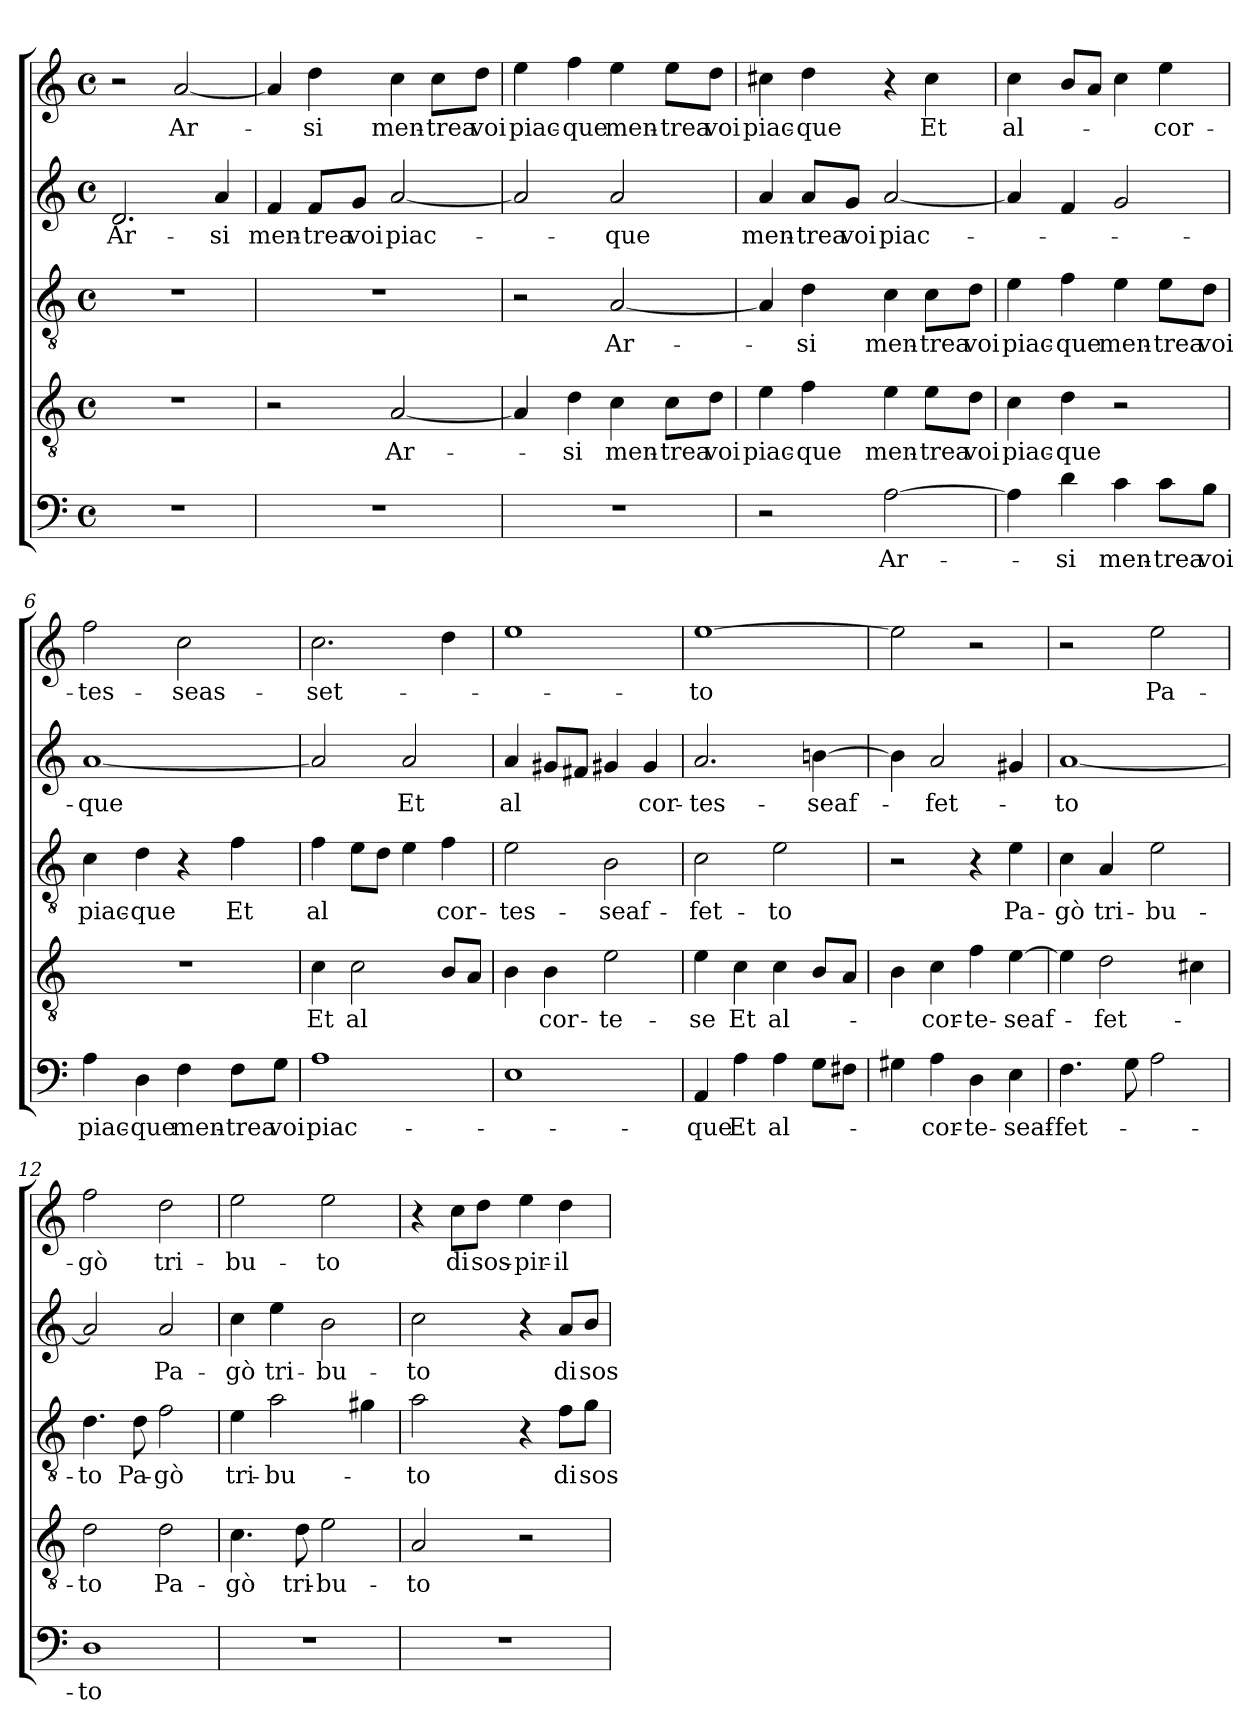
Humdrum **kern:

**kern	**text	**kern	**text	**kern	**text	**kern	**text	**kern	**text
*part5	*part5	*part4	*part4	*part3	*part3	*part2	*part2	*part1	*part1
*staff5	*staff5	*staff4	*staff4	*staff3	*staff3	*staff2	*staff2	*staff1	*staff1
*clefF4	*	*clefGv2	*	*clefGv2	*	*clefG2	*	*clefG2	*
*k[]	*	*k[]	*	*k[]	*	*k[]	*	*k[]	*
*C:	*	*C:	*	*C:	*	*C:	*	*C:	*
*M4/4	*	*M4/4	*	*M4/4	*	*M4/4	*	*M4/4	*
*met(c)	*	*met(c)	*	*met(c)	*	*met(c)	*	*met(c)	*
=1	=1	=1	=1	=1	=1	=1	=1	=1	=1
1r	.	1r	.	1r	.	2.d/	Ar-	2r	.
.	.	.	.	.	.	.	.	[2a/	Ar-
.	.	.	.	.	.	4a/	-si	.	.
=2	=2	=2	=2	=2	=2	=2	=2	=2	=2
1r	.	2r	.	1r	.	4f/	men-	4a/]	.
.	.	.	.	.	.	8f/L	-trea	4dd\	-si
.	.	.	.	.	.	8g/J	voi	.	.
.	.	[2A/	Ar-	.	.	[2a/	piac-	4cc\	men-
.	.	.	.	.	.	.	.	8cc\L	-trea
.	.	.	.	.	.	.	.	8dd\J	voi
=3	=3	=3	=3	=3	=3	=3	=3	=3	=3
1r	.	4A/]	.	2r	.	2a/]	.	4ee\	piac-
.	.	4d\	-si	.	.	.	.	4ff\	-que
.	.	4c\	men-	[2A/	Ar-	2a/	-que	4ee\	men-
.	.	8c\L	-trea	.	.	.	.	8ee\L	-trea
.	.	8d\J	voi	.	.	.	.	8dd\J	voi
=4	=4	=4	=4	=4	=4	=4	=4	=4	=4
2r	.	4e\	piac-	4A/]	.	4a/	men-	4cc#X\	piac-
.	.	4f\	-que	4d\	-si	8a/L	-trea	4dd\	-que
.	.	.	.	.	.	8g/J	voi	.	.
[2A\	Ar-	4e\	men-	4c\	men-	[2a/	piac-	4r	.
.	.	8e\L	-trea	8c\L	-trea	.	.	4cc#\	Et
.	.	8d\J	voi	8d\J	voi	.	.	.	.
=5	=5	=5	=5	=5	=5	=5	=5	=5	=5
4A\]	.	4c\	piac-	4e\	piac-	4a/]	.	4cc\	al-
4d\	-si	4d\	-que	4f\	-que	4f/	.	8b/L	.
.	.	.	.	.	.	.	.	8a/J	.
4c\	men-	2r	.	4e\	men-	2g/	.	4cc\	.
8c\L	-trea	.	.	8e\L	-trea	.	.	4ee\	-cor-
8B\J	voi	.	.	8d\J	voi	.	.	.	.
!!LO:LB:g=z
=6	=6	=6	=6	=6	=6	=6	=6	=6	=6
4A\	piac-	1r	.	4c\	piac-	[1a	-que	2ff\	-tes-
4D\	-que	.	.	4d\	-que	.	.	.	.
4F\	men-	.	.	4r	.	.	.	2cc\	-seas-
8F\L	-trea	.	.	4f\	Et	.	.	.	.
8G\J	voi	.	.	.	.	.	.	.	.
=7	=7	=7	=7	=7	=7	=7	=7	=7	=7
1A	piac-	4c\	Et	4f\	al	2a/]	.	2.cc\	-set-
.	.	2c\	al	8e\L	.	.	.	.	.
.	.	.	.	8d\J	.	.	.	.	.
.	.	.	.	4e\	.	2a/	Et	.	.
.	.	8B/L	.	4f\	cor-	.	.	4dd\	.
.	.	8A/J	.	.	.	.	.	.	.
=8	=8	=8	=8	=8	=8	=8	=8	=8	=8
1E	.	4B\	.	2e\	-tes-	4a/	al	1ee	.
.	.	4B\	cor-	.	.	8g#X/L	.	.	.
.	.	.	.	.	.	8f#X/J	.	.	.
.	.	2e\	-te-	2B\	-seaf-	4g#X/	.	.	.
.	.	.	.	.	.	4g#/	cor-	.	.
=9	=9	=9	=9	=9	=9	=9	=9	=9	=9
4AA/	-que	4e\	-se	2c\	-fet-	2.a/	-tes-	[1ee	-to
4A\	Et	4c\	Et	.	.	.	.	.	.
4A\	al-	4c\	al-	2e\	-to	.	.	.	.
8G\L	.	8B/L	.	.	.	[4bn\	-seaf-	.	.
8F#X\J	.	8A/J	.	.	.	.	.	.	.
=10	=10	=10	=10	=10	=10	=10	=10	=10	=10
4G#X\	.	4B\	.	2r	.	4b\]	.	2ee\]	.
4A\	-cor-	4c\	-cor-	.	.	2a/	-fet-	.	.
4D\	-te-	4f\	-te-	4r	.	.	.	2r	.
4E\	-seaf-	[4e\	-seaf-	4e\	Pa-	4g#X/	.	.	.
!!LO:LB:g=z
=11	=11	=11	=11	=11	=11	=11	=11	=11	=11
4.F\	-fet-	4e\]	.	4c\	-gò	[1a	-to	2r	.
.	.	2d\	-fet-	4A/	tri-	.	.	.	.
8G\	.	.	.	.	.	.	.	.	.
2A\	.	.	.	2e\	-bu-	.	.	2ee\	Pa-
.	.	4c#X\	.	.	.	.	.	.	.
=12	=12	=12	=12	=12	=12	=12	=12	=12	=12
1D	-to	2d\	-to	4.d\	-to	2a/]	.	2ff\	-gò
.	.	.	.	8d\	Pa-	.	.	.	.
.	.	2d\	Pa-	2f\	-gò	2a/	Pa-	2dd\	tri-
=13	=13	=13	=13	=13	=13	=13	=13	=13	=13
1r	.	4.c\	-gò	4e\	tri-	4cc\	-gò	2ee\	-bu-
.	.	.	.	2a\	-bu-	4ee\	tri-	.	.
.	.	8d\	tri-	.	.	.	.	.	.
.	.	2e\	-bu-	.	.	2b\	-bu-	2ee\	-to
.	.	.	.	4g#X\	.	.	.	.	.
=14	=14	=14	=14	=14	=14	=14	=14	=14	=14
1r	.	2A/	-to	2a\	-to	2cc\	-to	4r	.
.	.	.	.	.	.	.	.	8cc\L	di
.	.	.	.	.	.	.	.	8dd\J	sos-
.	.	2r	.	4r	.	4r	.	4ee\	-pir-
.	.	.	.	8f\L	di	8a/L	di	4dd\	-il
.	.	.	.	8g\J	sos-	8b/J	sos-	.	.
=	=	=	=	=	=	=	=	=	=
*-	*-	*-	*-	*-	*-	*-	*-	*-	*-
